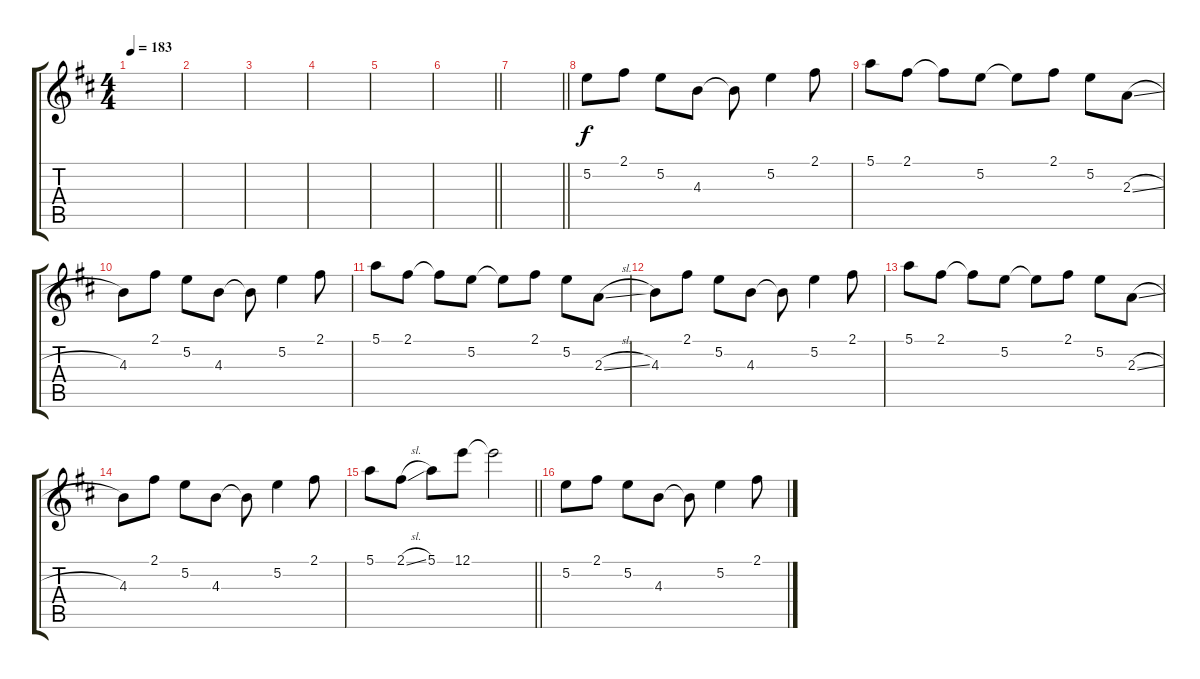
\track "" {instrument acousticguitarsteel}
\staff {score tabs}
\tuning (E4 B3 G3 D3 A2 E2) {hide}
\ts (4 4)
\tempo 183
\clef g2
\ks d
|
|
|
|
|
\barLineRight lightlight
|
\barLineRight lightlight
|
5.2.8 2.1.8 5.2.8 4.3.8 4.3{t}.8 5.2.4 2.1.8 |
5.1.8 2.1.8 2.1{t}.8 5.2.8 5.2{t}.8 2.1.8 5.2.8 2.3{sl}.8 |
4.3.8 2.1.8 5.2.8 4.3.8 4.3{t}.8 5.2.4 2.1.8 |
5.1.8 2.1.8 2.1{t}.8 5.2.8 5.2{t}.8 2.1.8 5.2.8 2.3{sl}.8 |
4.3.8 2.1.8 5.2.8 4.3.8 4.3{t}.8 5.2.4 2.1.8 |
5.1.8 2.1.8 2.1{t}.8 5.2.8 5.2{t}.8 2.1.8 5.2.8 2.3{sl}.8 |
4.3.8 2.1.8 5.2.8 4.3.8 4.3{t}.8 5.2.4 2.1.8 |
\barLineRight lightlight
5.1.8 2.1{sl}.8 5.1.8 12.1.8 12.1{t}.2 |
5.2.8 2.1.8 5.2.8 4.3.8 4.3{t}.8 5.2.4 2.1.8
